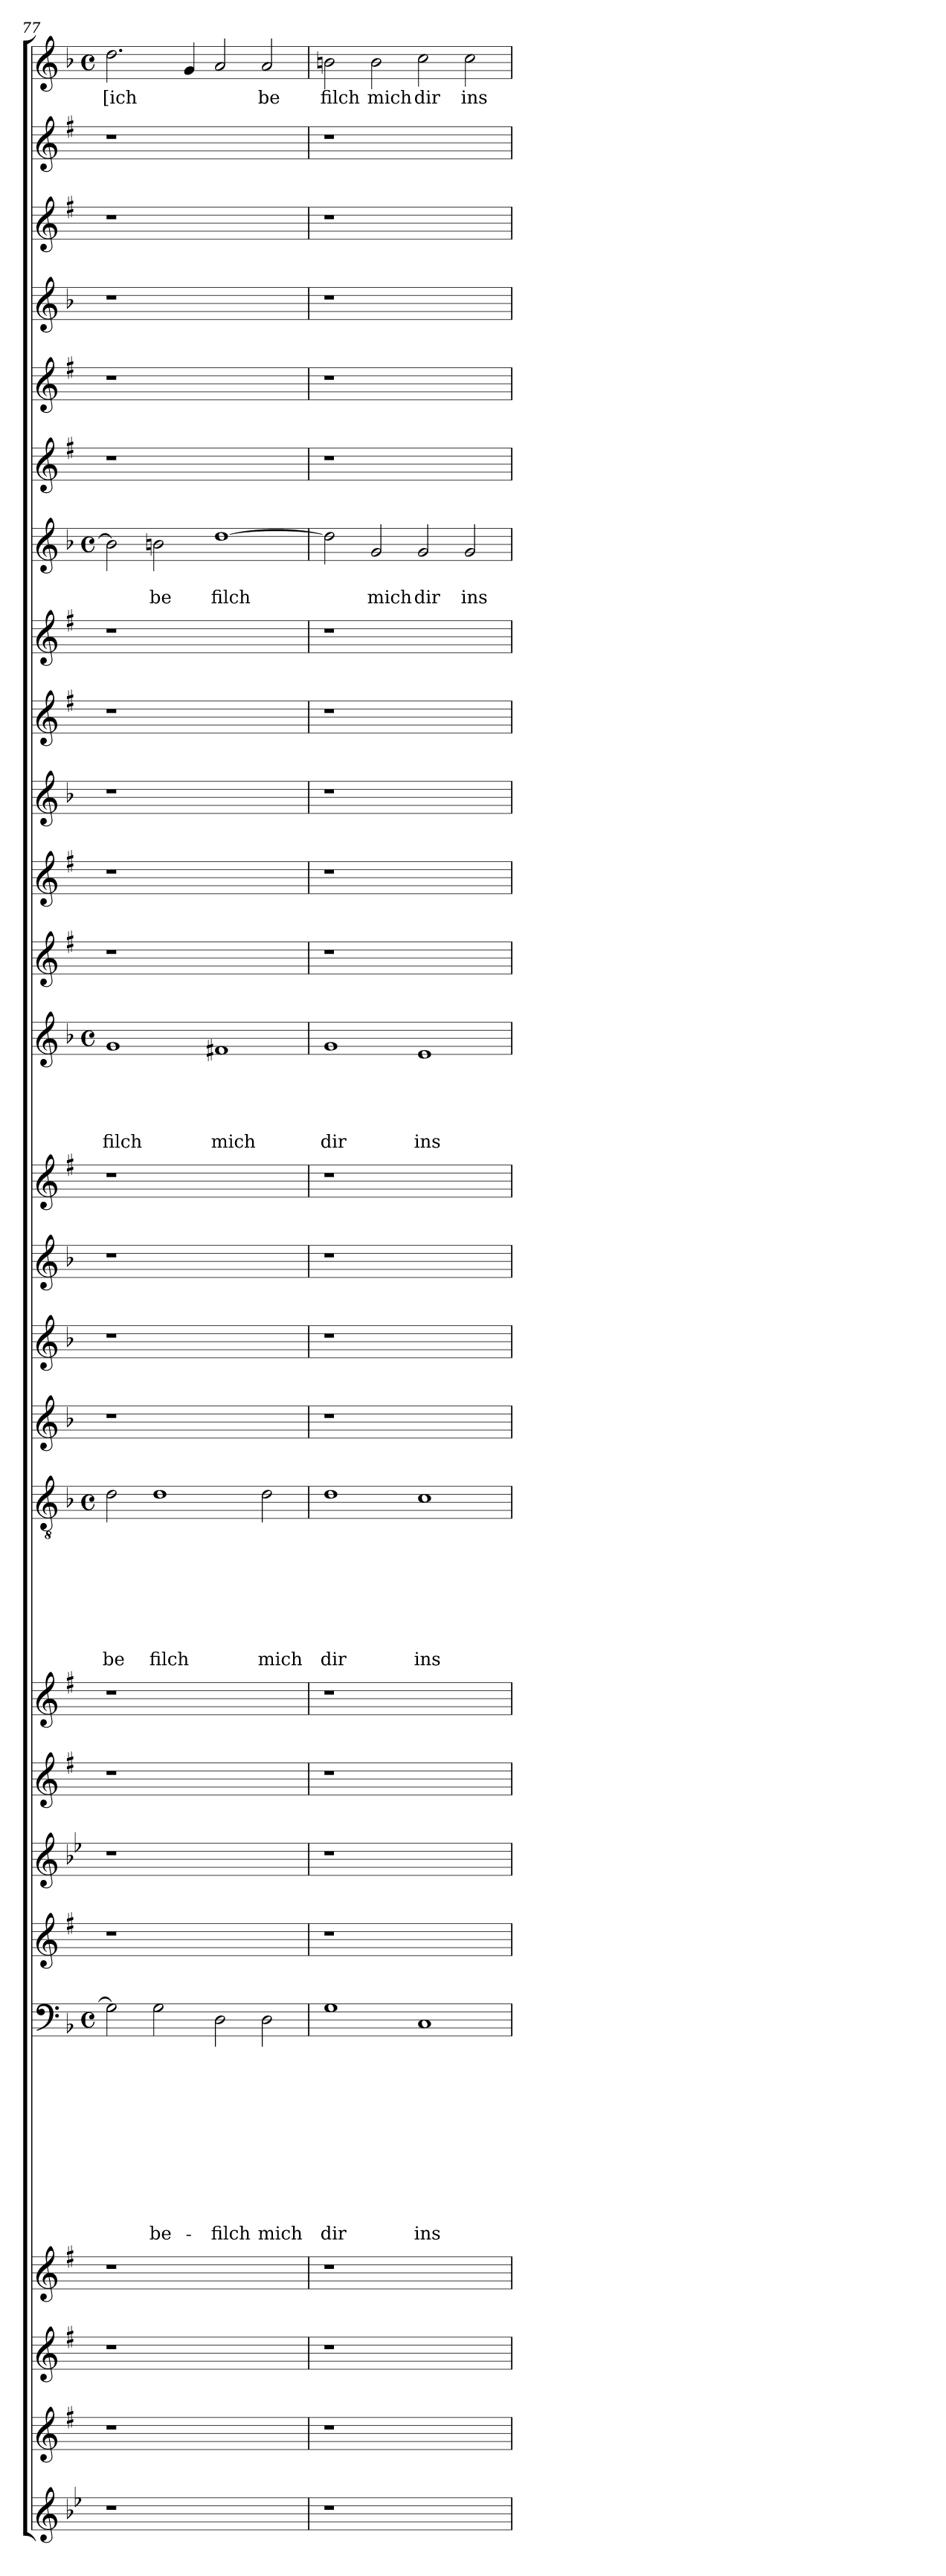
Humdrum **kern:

**kern	**kern	**kern	**kern	**kern	**text	**text	**text	**text	**text	**text	**text	**text	**text	**text	**text	**kern	**kern	**kern	**kern	**kern	**text	**text	**text	**text	**text	**text	**text	**text	**kern	**kern	**kern	**kern	**kern	**text	**text	**text	**text	**text	**kern	**kern	**kern	**kern	**kern	**kern	**text	**text	**kern	**kern	**kern	**kern	**kern	**kern	**text
*part27	*part26	*part25	*part24	*part23	*part23	*part23	*part23	*part23	*part23	*part23	*part23	*part23	*part23	*part23	*part23	*part22	*part21	*part20	*part19	*part18	*part18	*part18	*part18	*part18	*part18	*part18	*part18	*part18	*part17	*part16	*part15	*part14	*part13	*part13	*part13	*part13	*part13	*part13	*part12	*part11	*part10	*part9	*part8	*part7	*part7	*part7	*part6	*part5	*part4	*part3	*part2	*part1	*part1
*staff27	*staff26	*staff25	*staff24	*staff23	*staff23	*staff23	*staff23	*staff23	*staff23	*staff23	*staff23	*staff23	*staff23	*staff23	*staff23	*staff22	*staff21	*staff20	*staff19	*staff18	*staff18	*staff18	*staff18	*staff18	*staff18	*staff18	*staff18	*staff18	*staff17	*staff16	*staff15	*staff14	*staff13	*staff13	*staff13	*staff13	*staff13	*staff13	*staff12	*staff11	*staff10	*staff9	*staff8	*staff7	*staff7	*staff7	*staff6	*staff5	*staff4	*staff3	*staff2	*staff1	*staff1
*clefG2	*clefG2	*clefG2	*clefG2	*clefF4	*	*	*	*	*	*	*	*	*	*	*	*clefG2	*clefG2	*clefG2	*clefG2	*clefGv2	*	*	*	*	*	*	*	*	*clefG2	*clefG2	*clefG2	*clefG2	*clefG2	*	*	*	*	*	*clefG2	*clefG2	*clefG2	*clefG2	*clefG2	*clefG2	*	*	*clefG2	*clefG2	*clefG2	*clefG2	*clefG2	*clefG2	*
*	*ITrd1c2	*ITrd1c2	*ITrd1c2	*	*	*	*	*	*	*	*	*	*	*	*	*ITrd1c2	*	*ITrd1c2	*ITrd1c2	*	*	*	*	*	*	*	*	*	*ITrd-3c-5	*ITrd-3c-5	*ITrd-3c-5	*ITrd1c2	*	*	*	*	*	*	*ITrd1c2	*ITrd1c2	*ITrd-3c-5	*ITrd1c2	*ITrd1c2	*	*	*	*ITrd1c2	*ITrd1c2	*ITrd1c2	*ITrd1c2	*ITrd1c2	*ITrd-3c-5	*
*k[b-e-]	*k[b-]	*k[b-]	*k[b-]	*k[b-]	*	*	*	*	*	*	*	*	*	*	*	*k[b-]	*k[b-e-]	*k[b-]	*k[b-]	*k[b-]	*	*	*	*	*	*	*	*	*k[b-e-]	*k[b-e-]	*k[b-e-]	*k[b-]	*k[b-]	*	*	*	*	*	*k[b-]	*k[b-]	*k[b-e-]	*k[b-]	*k[b-]	*k[b-]	*	*	*k[b-]	*k[b-]	*k[b-e-a-]	*k[b-]	*k[b-]	*k[b-e-]	*
*B-:	*F:	*F:	*F:	*F:	*	*	*	*	*	*	*	*	*	*	*	*F:	*B-:	*F:	*F:	*F:	*	*	*	*	*	*	*	*	*B-:	*B-:	*B-:	*F:	*F:	*	*	*	*	*	*F:	*F:	*B-:	*F:	*F:	*F:	*	*	*F:	*F:	*E-:	*F:	*F:	*B-:	*
*	*	*	*	*M4/4	*	*	*	*	*	*	*	*	*	*	*	*	*	*	*	*M4/4	*	*	*	*	*	*	*	*	*	*	*	*	*M4/4	*	*	*	*	*	*	*	*	*	*	*M4/4	*	*	*	*	*	*	*	*M4/4	*
*	*	*	*	*met(c)	*	*	*	*	*	*	*	*	*	*	*	*	*	*	*	*met(c)	*	*	*	*	*	*	*	*	*	*	*	*	*met(c)	*	*	*	*	*	*	*	*	*	*	*met(c)	*	*	*	*	*	*	*	*met(c)	*
=77	=77	=77	=77	=77	=77	=77	=77	=77	=77	=77	=77	=77	=77	=77	=77	=77	=77	=77	=77	=77	=77	=77	=77	=77	=77	=77	=77	=77	=77	=77	=77	=77	=77	=77	=77	=77	=77	=77	=77	=77	=77	=77	=77	=77	=77	=77	=77	=77	=77	=77	=77	=77	=77
!	!	!	!	!	!	!	!	!	!	!	!	!	!	!	!	!	!	!	!	!	!	!	!	!	!	!	!	!LO:LY:b	!	!	!	!	!	!	!	!	!	!LO:LY:b	!	!	!	!	!	!	!	!	!	!	!	!	!	!	!LO:LY:b
1r	1r	1r	1r	2G\]	.	.	.	.	.	.	.	.	.	.	.	1r	1r	1r	1r	2d\	.	.	.	.	.	.	.	be	1r	1r	1r	1r	1g	.	.	.	.	filch	1r	1r	1r	1r	1r	2b\]	.	.	1r	1r	1r	1r	1r	2.gg\	[ich
!	!	!	!	!	!	!	!	!	!	!	!	!	!	!	!LO:LY:b	!	!	!	!	!	!	!	!	!	!	!	!	!LO:LY:b	!	!	!	!	!	!	!	!	!	!	!	!	!	!	!	!	!	!LO:LY:b	!	!	!	!	!	!	!
.	.	.	.	2G\	.	.	.	.	.	.	.	.	.	.	be-	.	.	.	.	1d	.	.	.	.	.	.	.	filch	.	.	.	.	.	.	.	.	.	.	.	.	.	.	.	2bn\	.	be	.	.	.	.	.	.	.
.	.	.	.	.	.	.	.	.	.	.	.	.	.	.	.	.	.	.	.	.	.	.	.	.	.	.	.	.	.	.	.	.	.	.	.	.	.	.	.	.	.	.	.	.	.	.	.	.	.	.	.	4cc/	.
!	!	!	!	!	!	!	!	!	!	!	!	!	!	!	!LO:LY:b	!	!	!	!	!	!	!	!	!	!	!	!	!	!	!	!	!	!	!	!	!	!	!LO:LY:b	!	!	!	!	!	!	!	!LO:LY:b	!	!	!	!	!	!	!
1ryy	1ryy	1ryy	1ryy	2D\	.	.	.	.	.	.	.	.	.	.	-filch	1ryy	1ryy	1ryy	1ryy	.	.	.	.	.	.	.	.	.	1ryy	1ryy	1ryy	1ryy	1f#X	.	.	.	.	mich	1ryy	1ryy	1ryy	1ryy	1ryy	[<1dd	.	filch	1ryy	1ryy	1ryy	1ryy	1ryy	2dd/	.
!	!	!	!	!	!	!	!	!	!	!	!	!	!	!	!LO:LY:b	!	!	!	!	!	!	!	!	!	!	!	!	!LO:LY:b	!	!	!	!	!	!	!	!	!	!	!	!	!	!	!	!	!	!	!	!	!	!	!	!	!LO:LY:b
.	.	.	.	2D\	.	.	.	.	.	.	.	.	.	.	mich	.	.	.	.	2d\	.	.	.	.	.	.	.	mich	.	.	.	.	.	.	.	.	.	.	.	.	.	.	.	.	.	.	.	.	.	.	.	2dd/	be
!!LO:LB:g=z
=78	=78	=78	=78	=78	=78	=78	=78	=78	=78	=78	=78	=78	=78	=78	=78	=78	=78	=78	=78	=78	=78	=78	=78	=78	=78	=78	=78	=78	=78	=78	=78	=78	=78	=78	=78	=78	=78	=78	=78	=78	=78	=78	=78	=78	=78	=78	=78	=78	=78	=78	=78	=78	=78
!	!	!	!	!	!	!	!	!	!	!	!	!	!	!	!LO:LY:b	!	!	!	!	!	!	!	!	!	!	!	!	!LO:LY:b	!	!	!	!	!	!	!	!	!	!LO:LY:b	!	!	!	!	!	!	!	!	!	!	!	!	!	!	!LO:LY:b
1r	1r	1r	1r	1G	.	.	.	.	.	.	.	.	.	.	dir	1r	1r	1r	1r	1d	.	.	.	.	.	.	.	dir	1r	1r	1r	1r	1g	.	.	.	.	dir	1r	1r	1r	1r	1r	2dd\]	.	.	1r	1r	1r	1r	1r	2een\	filch
!	!	!	!	!	!	!	!	!	!	!	!	!	!	!	!	!	!	!	!	!	!	!	!	!	!	!	!	!	!	!	!	!	!	!	!	!	!	!	!	!	!	!	!	!	!	!LO:LY:b	!	!	!	!	!	!	!LO:LY:b
.	.	.	.	.	.	.	.	.	.	.	.	.	.	.	.	.	.	.	.	.	.	.	.	.	.	.	.	.	.	.	.	.	.	.	.	.	.	.	.	.	.	.	.	2g/	.	mich	.	.	.	.	.	2ee\	mich
!	!	!	!	!	!	!	!	!	!	!	!	!	!	!	!LO:LY:b	!	!	!	!	!	!	!	!	!	!	!	!	!LO:LY:b	!	!	!	!	!	!	!	!	!	!LO:LY:b	!	!	!	!	!	!	!	!LO:LY:b	!	!	!	!	!	!	!LO:LY:b
1ryy	1ryy	1ryy	1ryy	1C	.	.	.	.	.	.	.	.	.	.	ins	1ryy	1ryy	1ryy	1ryy	1c	.	.	.	.	.	.	.	ins	1ryy	1ryy	1ryy	1ryy	1e	.	.	.	.	ins	1ryy	1ryy	1ryy	1ryy	1ryy	2g/	.	dir	1ryy	1ryy	1ryy	1ryy	1ryy	2ff\	dir
!	!	!	!	!	!	!	!	!	!	!	!	!	!	!	!	!	!	!	!	!	!	!	!	!	!	!	!	!	!	!	!	!	!	!	!	!	!	!	!	!	!	!	!	!	!	!LO:LY:b	!	!	!	!	!	!	!LO:LY:b
.	.	.	.	.	.	.	.	.	.	.	.	.	.	.	.	.	.	.	.	.	.	.	.	.	.	.	.	.	.	.	.	.	.	.	.	.	.	.	.	.	.	.	.	2g/	.	ins	.	.	.	.	.	2ff\	ins
=	=	=	=	=	=	=	=	=	=	=	=	=	=	=	=	=	=	=	=	=	=	=	=	=	=	=	=	=	=	=	=	=	=	=	=	=	=	=	=	=	=	=	=	=	=	=	=	=	=	=	=	=	=
*-	*-	*-	*-	*-	*-	*-	*-	*-	*-	*-	*-	*-	*-	*-	*-	*-	*-	*-	*-	*-	*-	*-	*-	*-	*-	*-	*-	*-	*-	*-	*-	*-	*-	*-	*-	*-	*-	*-	*-	*-	*-	*-	*-	*-	*-	*-	*-	*-	*-	*-	*-	*-	*-
